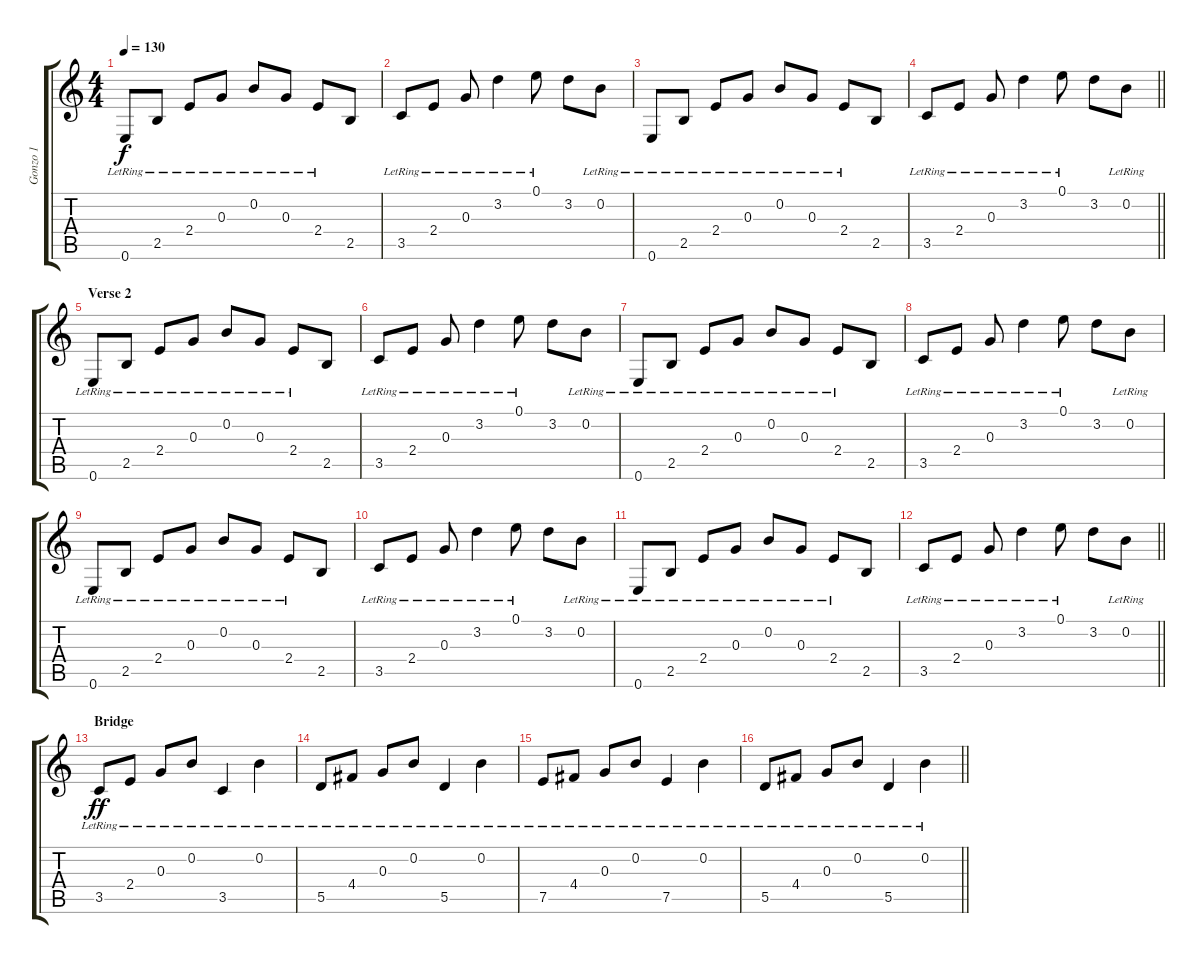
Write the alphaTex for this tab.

\track ("Gonzo 1" "Gonzo 1") {instrument acousticguitarsteel}
\staff {score tabs}
\tuning (E4 B3 G3 D3 A2 E2) {hide}
\ts (4 4)
\tempo 130
\clef g2
\ks c
0.6{lr}.8{dy f} 2.5{lr}.8 2.4{lr}.8 0.3{lr}.8 0.2{lr}.8 0.3{lr}.8 2.4{lr}.8 2.5.8 |
3.5{lr}.8 2.4{lr}.8 0.3{lr}.8 3.2{lr}.4 0.1{lr}.8 3.2.8 0.2{lr}.8 |
0.6{lr}.8 2.5{lr}.8 2.4{lr}.8 0.3{lr}.8 0.2{lr}.8 0.3{lr}.8 2.4{lr}.8 2.5.8 |
\barLineRight lightlight
3.5{lr}.8 2.4{lr}.8 0.3{lr}.8 3.2{lr}.4 0.1{lr}.8 3.2.8 0.2{lr}.8 |
\section ("" "Verse 2")
0.6{lr}.8 2.5{lr}.8 2.4{lr}.8 0.3{lr}.8 0.2{lr}.8 0.3{lr}.8 2.4{lr}.8 2.5.8 |
3.5{lr}.8 2.4{lr}.8 0.3{lr}.8 3.2{lr}.4 0.1{lr}.8 3.2.8 0.2{lr}.8 |
0.6{lr}.8 2.5{lr}.8 2.4{lr}.8 0.3{lr}.8 0.2{lr}.8 0.3{lr}.8 2.4{lr}.8 2.5.8 |
3.5{lr}.8 2.4{lr}.8 0.3{lr}.8 3.2{lr}.4 0.1{lr}.8 3.2.8 0.2{lr}.8 |
0.6{lr}.8 2.5{lr}.8 2.4{lr}.8 0.3{lr}.8 0.2{lr}.8 0.3{lr}.8 2.4{lr}.8 2.5.8 |
3.5{lr}.8 2.4{lr}.8 0.3{lr}.8 3.2{lr}.4 0.1{lr}.8 3.2.8 0.2{lr}.8 |
0.6{lr}.8 2.5{lr}.8 2.4{lr}.8 0.3{lr}.8 0.2{lr}.8 0.3{lr}.8 2.4{lr}.8 2.5.8 |
\barLineRight lightlight
3.5{lr}.8 2.4{lr}.8 0.3{lr}.8 3.2{lr}.4 0.1{lr}.8 3.2.8 0.2{lr}.8 |
\section ("" "Bridge")
3.5{lr}.8{dy ff volume 8} 2.4{lr}.8 0.3{lr}.8 0.2{lr}.8 3.5{lr}.4 0.2{lr}.4 |
5.5{lr}.8 4.4{lr}.8 0.3{lr}.8 0.2{lr}.8 5.5{lr}.4 0.2{lr}.4 |
7.5{lr}.8 4.4{lr}.8 0.3{lr}.8 0.2{lr}.8 7.5{lr}.4 0.2{lr}.4 |
\barLineRight lightlight
5.5{lr}.8 4.4{lr}.8 0.3{lr}.8 0.2{lr}.8 5.5{lr}.4 0.2{lr}.4
